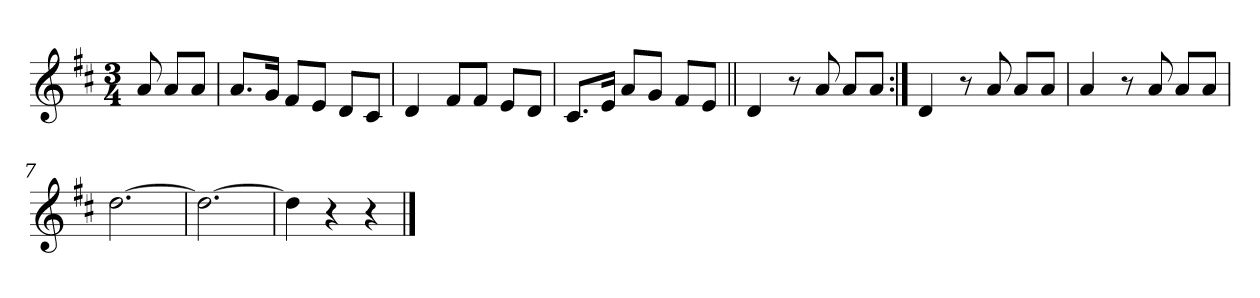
**kern
*part1
*staff1
*clefG2
*k[f#c#]
*D:
*M3/4
*MM110
=
8a
8a/L
8a/J
=1
8.a/L
16g/Jk
8f#/L
8e/J
8d/L
8c#/J
=2
4d
8f#/L
8f#/J
8e/L
8d/J
=3
8.c#/L
16e/Jk
8a/L
8g/J
8f#/L
8e/J
=4||
4d
8r
8a
8a/L
8a/J
=5:|!
4d
8r
8a
8a/L
8a/J
=6
4a
8r
8a
8a/L
8a/J
=7
[2.dd
=8
2.dd_
=9
4dd]
4r
4r
==
*-
